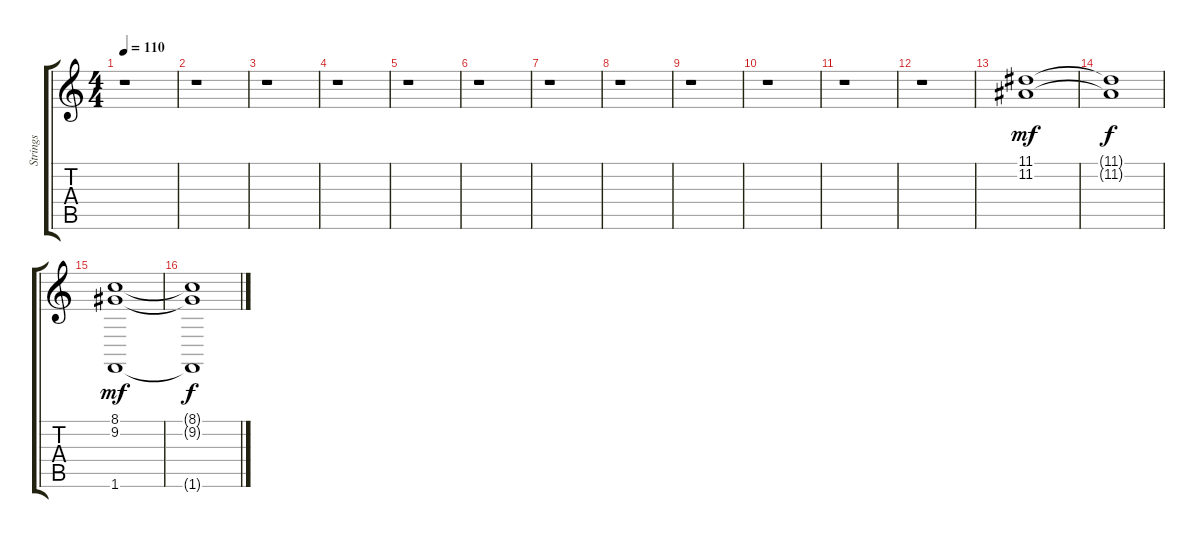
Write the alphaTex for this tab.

\track ("Strings" "Strings") {instrument synthstrings1}
\staff {score tabs}
\tuning (E4 B3 G3 D3 A2 E2) {hide}
\ts (4 4)
\tempo 110
\clef g2
\ks c
r.1{dy mf} |
r.1 |
r.1 |
r.1 |
r.1 |
r.1 |
r.1 |
r.1 |
r.1 |
r.1 |
r.1 |
r.1 |
(11.1 11.2).1 |
(11.1{t} 11.2{t}).1{dy f} |
(8.1 9.2 1.6).1{dy mf} |
(8.1{t} 9.2{t} 1.6{t}).1{dy f}
